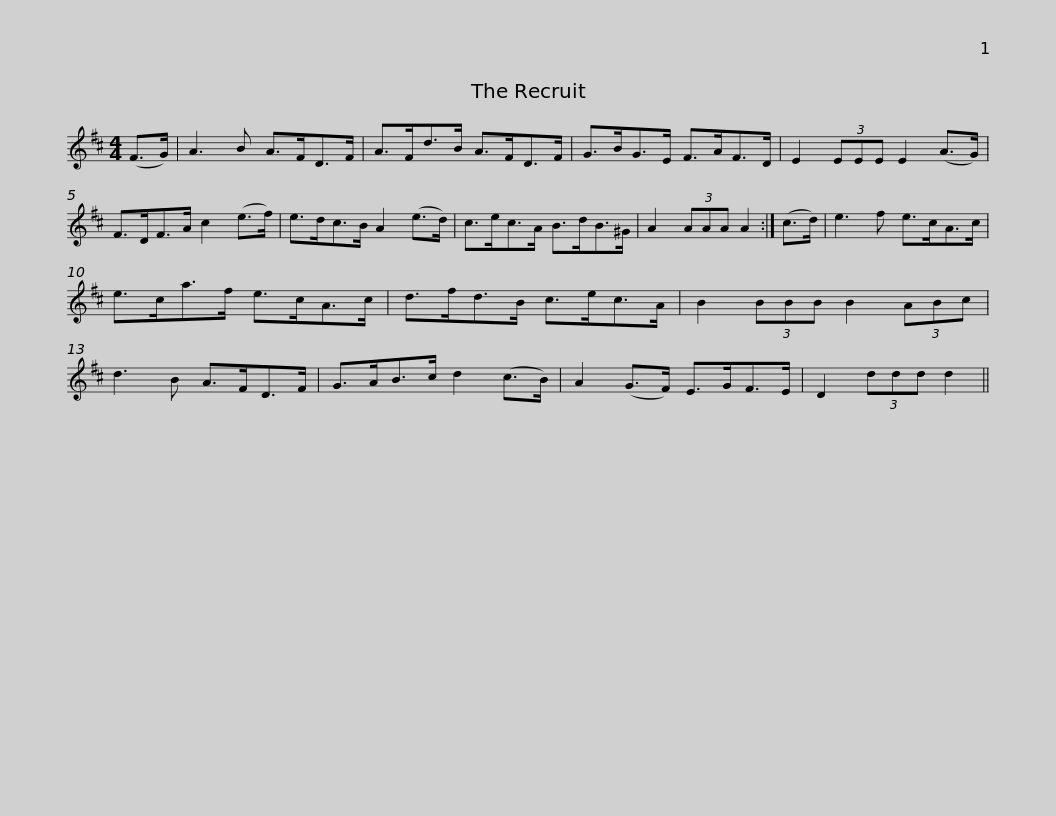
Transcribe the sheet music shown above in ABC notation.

X:1
L:1/8
M:4/4
I:linebreak $
K:D
V:1 treble
V:1
 (F>G) | A3 B A>FD>F | A>Fd>B A>FD>F | G>BG>E F>AF>D | E2 (3EEE E2 (A>G) |$ %5
 F>DF>A c2 (e>f) | e>dc>B A2 (e>d) | c>ec>A B>dB>^G | A2 (3AAA A2 :| (c>d) | %10
 e3 f e>cA>c |$ e>ca>f e>cA>c | d>fd>B c>ec>A | B2 (3BBB B2 (3ABc | d3 B A>FD>F | %15
 G>AB>c d2 (c>B) |$ A2 (G>F) E>GF>E | D2 (3ddd d2 || %18
